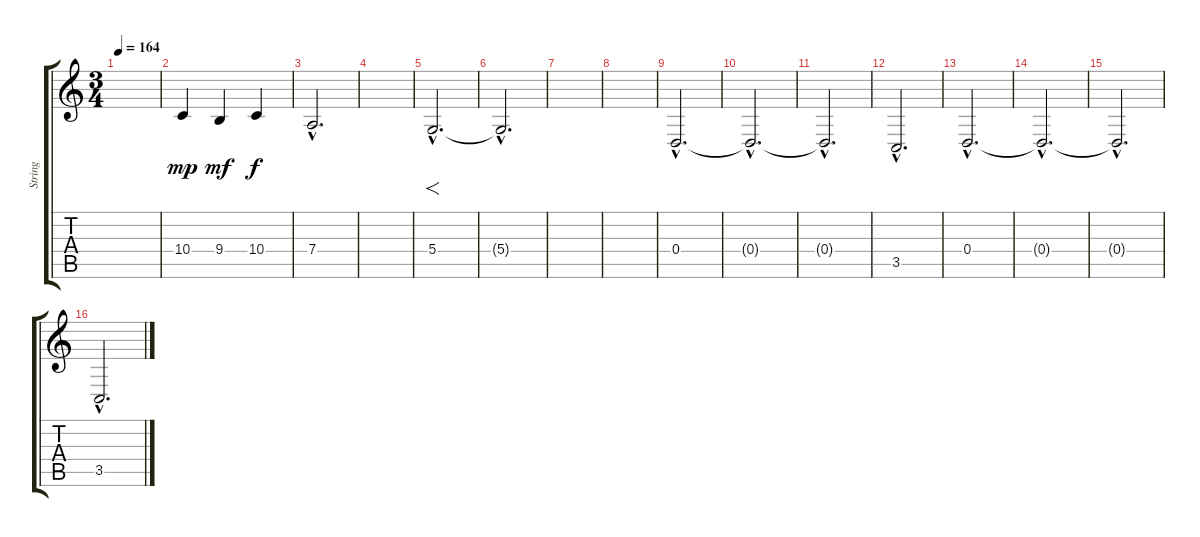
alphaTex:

\track ("String" "String") {instrument stringensemble1}
\staff {score tabs}
\tuning (E4 B3 G3 D3 A2 E2) {hide}
\ts (3 4)
\tempo 164
\clef g2
\ks c
|
10.4.4{dy mp} 9.4.4{dy mf} 10.4.4{dy f} |
7.4{hac}.2{d} |
|
5.4{hac}.2{f d} |
5.4{hac t}.2{d} |
|
|
0.4{hac}.2{d} |
0.4{hac t}.2{d} |
0.4{hac t}.2{d} |
3.5{hac}.2{d} |
0.4{hac}.2{d} |
0.4{hac t}.2{d} |
0.4{hac t}.2{d} |
3.5{hac}.2{d}
